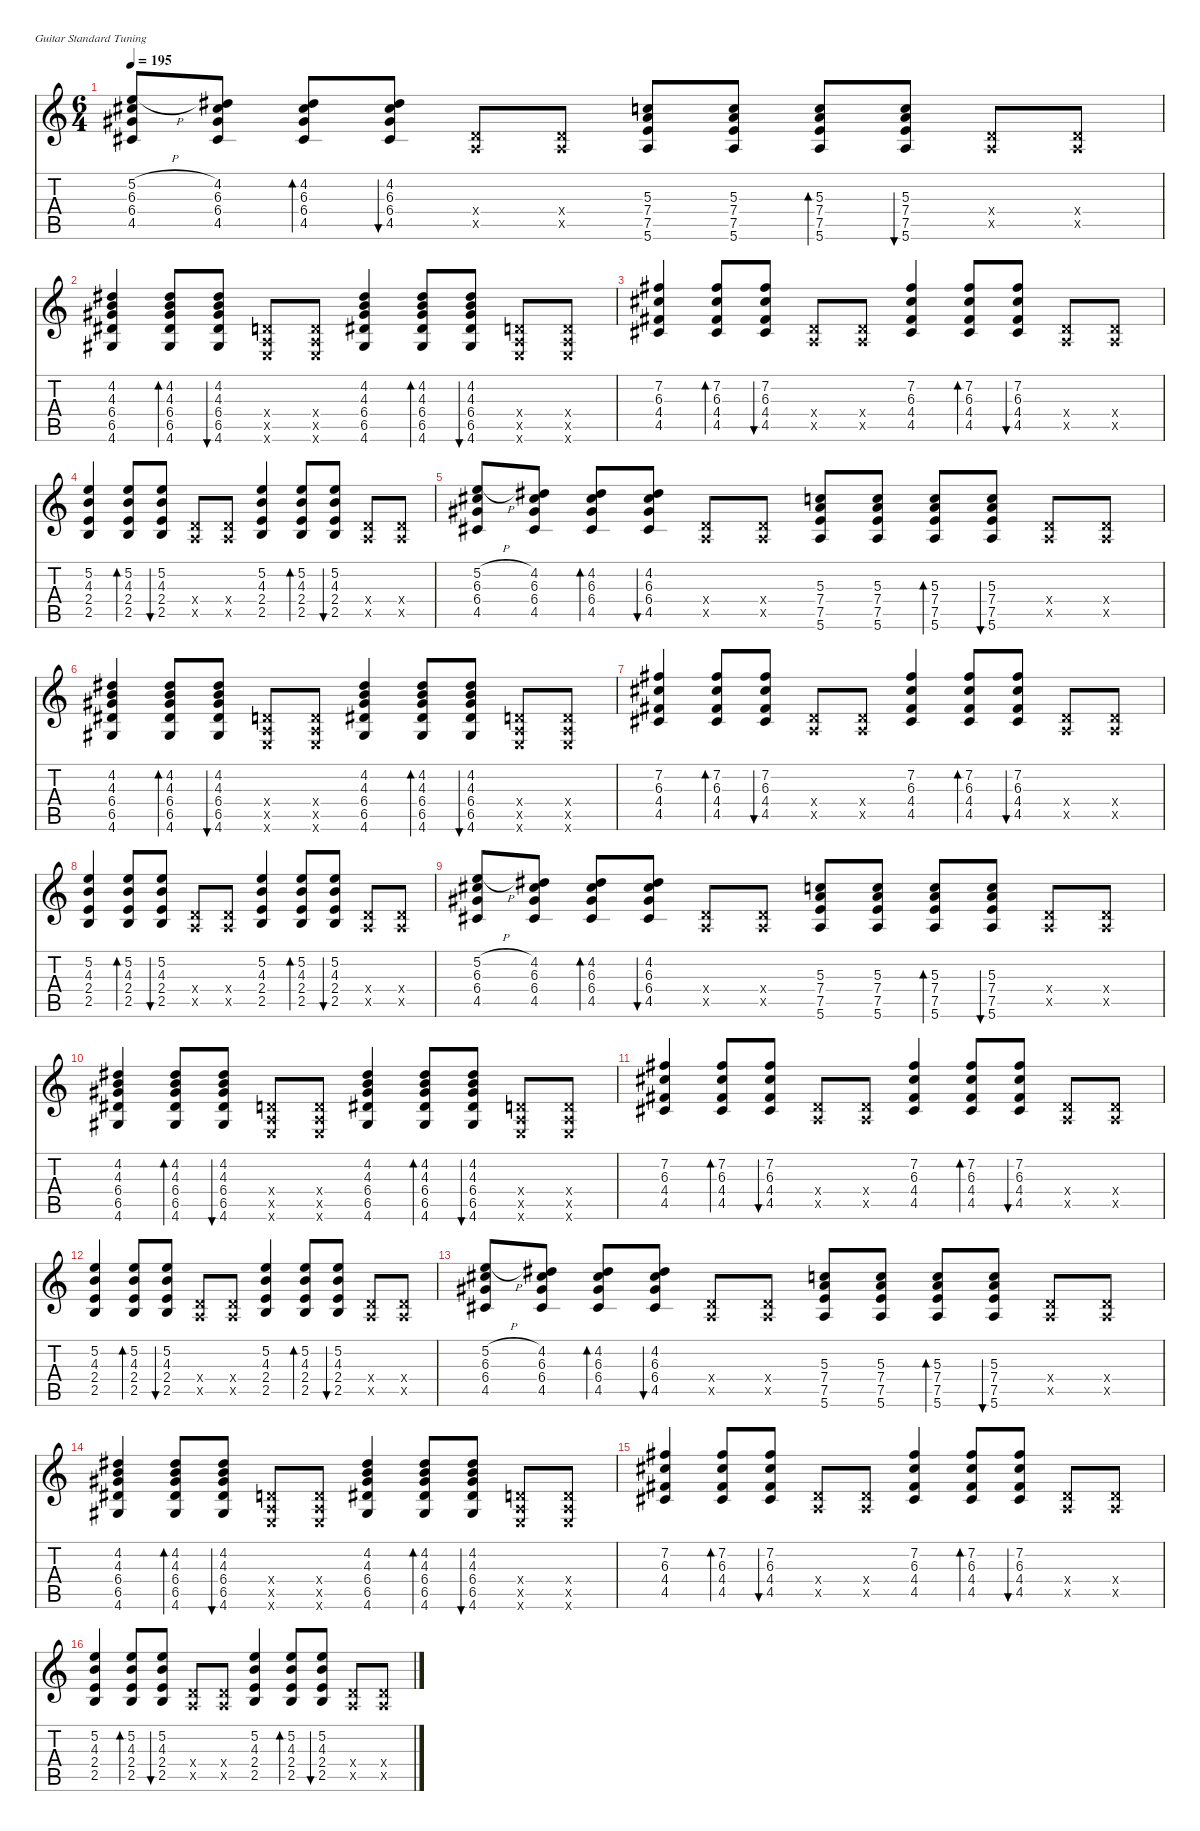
\defaultSystemsLayout 4
\hideDynamics
\bracketExtendMode nobrackets
\singleTrackTrackNamePolicy hidden
\multiTrackTrackNamePolicy hidden
\firstSystemTrackNameMode fullname
\firstSystemTrackNameOrientation horizontal
\otherSystemsTrackNameOrientation horizontal
\track ("Guitar 2" "dist.guit.") {instrument distortionguitar}
\staff {score tabs}
\tuning (E4 B3 G3 D3 A2 E2)
\ts (6 4)
\tempo 195
\clef g2
\ks c
(5.2{h} 6.3{acc #} 6.4{acc #} 4.5{acc #}).8{dy f beam Up} (4.2{acc #} 6.3{acc #} 6.4{acc #} 4.5{acc #}).8{beam Up} (4.2{acc #} 6.3{acc #} 6.4{acc #} 4.5{acc #}).8{bd 60 beam Up} (4.2{acc #} 6.3{acc #} 6.4{acc #} 4.5{acc #}).8{bu 60 beam Up} (0.4{x} 0.5{x}).8{beam Up} (0.4{x} 0.5{x}).8{beam Up} (5.3 7.4 7.5 5.6).8{beam Up} (5.3 7.4 7.5 5.6).8{beam Up} (5.3 7.4 7.5 5.6).8{bd 60 beam Up} (5.3 7.4 7.5 5.6).8{bu 60 beam Up} (0.4{x} 0.5{x}).8{beam Up} (0.4{x} 0.5{x}).8{beam Up} |
(4.2{acc #} 4.3 6.4{acc #} 6.5{acc #} 4.6{acc #}).4{beam Up} (4.2{acc #} 4.3 6.4{acc #} 6.5{acc #} 4.6{acc #}).8{bd 60 beam Up} (4.2{acc #} 4.3 6.4{acc #} 6.5{acc #} 4.6{acc #}).8{bu 60 beam Up} (0.4{x} 0.5{x} 0.6{x}).8{beam Up} (0.4{x} 0.5{x} 0.6{x}).8{beam Up} (4.2{acc #} 4.3 6.4{acc #} 6.5{acc #} 4.6{acc #}).4{beam Up} (4.2{acc #} 4.3 6.4{acc #} 6.5{acc #} 4.6{acc #}).8{bd 60 beam Up} (4.2{acc #} 4.3 6.4{acc #} 6.5{acc #} 4.6{acc #}).8{bu 60 beam Up} (0.4{x} 0.5{x} 0.6{x}).8{beam Up} (0.4{x} 0.5{x} 0.6{x}).8{beam Up} |
(7.2{acc #} 6.3{acc #} 4.4{acc #} 4.5{acc #}).4{beam Up} (7.2{acc #} 6.3{acc #} 4.4{acc #} 4.5{acc #}).8{bd 60 beam Up} (7.2{acc #} 6.3{acc #} 4.4{acc #} 4.5{acc #}).8{bu 60 beam Up} (0.4{x} 0.5{x}).8{beam Up} (0.4{x} 0.5{x}).8{beam Up} (7.2{acc #} 6.3{acc #} 4.4{acc #} 4.5{acc #}).4{beam Up} (7.2{acc #} 6.3{acc #} 4.4{acc #} 4.5{acc #}).8{bd 60 beam Up} (7.2{acc #} 6.3{acc #} 4.4{acc #} 4.5{acc #}).8{bu 60 beam Up} (0.4{x} 0.5{x}).8{beam Up} (0.4{x} 0.5{x}).8{beam Up} |
(5.2 4.3 2.4 2.5).4{beam Up} (5.2 4.3 2.4 2.5).8{bd 60 beam Up} (5.2 4.3 2.4 2.5).8{bu 60 beam Up} (0.4{x} 0.5{x}).8{beam Up} (0.4{x} 0.5{x}).8{beam Up} (5.2 4.3 2.4 2.5).4{beam Up} (5.2 4.3 2.4 2.5).8{bd 60 beam Up} (5.2 4.3 2.4 2.5).8{bu 60 beam Up} (0.4{x} 0.5{x}).8{beam Up} (0.4{x} 0.5{x}).8{beam Up} |
(5.2{h} 6.3{acc #} 6.4{acc #} 4.5{acc #}).8{beam Up} (4.2{acc #} 6.3{acc #} 6.4{acc #} 4.5{acc #}).8{beam Up} (4.2{acc #} 6.3{acc #} 6.4{acc #} 4.5{acc #}).8{bd 60 beam Up} (4.2{acc #} 6.3{acc #} 6.4{acc #} 4.5{acc #}).8{bu 60 beam Up} (0.4{x} 0.5{x}).8{beam Up} (0.4{x} 0.5{x}).8{beam Up} (5.3 7.4 7.5 5.6).8{beam Up} (5.3 7.4 7.5 5.6).8{beam Up} (5.3 7.4 7.5 5.6).8{bd 60 beam Up} (5.3 7.4 7.5 5.6).8{bu 60 beam Up} (0.4{x} 0.5{x}).8{beam Up} (0.4{x} 0.5{x}).8{beam Up} |
(4.2{acc #} 4.3 6.4{acc #} 6.5{acc #} 4.6{acc #}).4{beam Up} (4.2{acc #} 4.3 6.4{acc #} 6.5{acc #} 4.6{acc #}).8{bd 60 beam Up} (4.2{acc #} 4.3 6.4{acc #} 6.5{acc #} 4.6{acc #}).8{bu 60 beam Up} (0.4{x} 0.5{x} 0.6{x}).8{beam Up} (0.4{x} 0.5{x} 0.6{x}).8{beam Up} (4.2{acc #} 4.3 6.4{acc #} 6.5{acc #} 4.6{acc #}).4{beam Up} (4.2{acc #} 4.3 6.4{acc #} 6.5{acc #} 4.6{acc #}).8{bd 60 beam Up} (4.2{acc #} 4.3 6.4{acc #} 6.5{acc #} 4.6{acc #}).8{bu 60 beam Up} (0.4{x} 0.5{x} 0.6{x}).8{beam Up} (0.4{x} 0.5{x} 0.6{x}).8{beam Up} |
(7.2{acc #} 6.3{acc #} 4.4{acc #} 4.5{acc #}).4{beam Up} (7.2{acc #} 6.3{acc #} 4.4{acc #} 4.5{acc #}).8{bd 60 beam Up} (7.2{acc #} 6.3{acc #} 4.4{acc #} 4.5{acc #}).8{bu 60 beam Up} (0.4{x} 0.5{x}).8{beam Up} (0.4{x} 0.5{x}).8{beam Up} (7.2{acc #} 6.3{acc #} 4.4{acc #} 4.5{acc #}).4{beam Up} (7.2{acc #} 6.3{acc #} 4.4{acc #} 4.5{acc #}).8{bd 60 beam Up} (7.2{acc #} 6.3{acc #} 4.4{acc #} 4.5{acc #}).8{bu 60 beam Up} (0.4{x} 0.5{x}).8{beam Up} (0.4{x} 0.5{x}).8{beam Up} |
(5.2 4.3 2.4 2.5).4{beam Up} (5.2 4.3 2.4 2.5).8{bd 60 beam Up} (5.2 4.3 2.4 2.5).8{bu 60 beam Up} (0.4{x} 0.5{x}).8{beam Up} (0.4{x} 0.5{x}).8{beam Up} (5.2 4.3 2.4 2.5).4{beam Up} (5.2 4.3 2.4 2.5).8{bd 60 beam Up} (5.2 4.3 2.4 2.5).8{bu 60 beam Up} (0.4{x} 0.5{x}).8{beam Up} (0.4{x} 0.5{x}).8{beam Up} |
(5.2{h} 6.3{acc #} 6.4{acc #} 4.5{acc #}).8{beam Up} (4.2{acc #} 6.3{acc #} 6.4{acc #} 4.5{acc #}).8{beam Up} (4.2{acc #} 6.3{acc #} 6.4{acc #} 4.5{acc #}).8{bd 60 beam Up} (4.2{acc #} 6.3{acc #} 6.4{acc #} 4.5{acc #}).8{bu 60 beam Up} (0.4{x} 0.5{x}).8{beam Up} (0.4{x} 0.5{x}).8{beam Up} (5.3 7.4 7.5 5.6).8{beam Up} (5.3 7.4 7.5 5.6).8{beam Up} (5.3 7.4 7.5 5.6).8{bd 60 beam Up} (5.3 7.4 7.5 5.6).8{bu 60 beam Up} (0.4{x} 0.5{x}).8{beam Up} (0.4{x} 0.5{x}).8{beam Up} |
(4.2{acc #} 4.3 6.4{acc #} 6.5{acc #} 4.6{acc #}).4{beam Up} (4.2{acc #} 4.3 6.4{acc #} 6.5{acc #} 4.6{acc #}).8{bd 60 beam Up} (4.2{acc #} 4.3 6.4{acc #} 6.5{acc #} 4.6{acc #}).8{bu 60 beam Up} (0.4{x} 0.5{x} 0.6{x}).8{beam Up} (0.4{x} 0.5{x} 0.6{x}).8{beam Up} (4.2{acc #} 4.3 6.4{acc #} 6.5{acc #} 4.6{acc #}).4{beam Up} (4.2{acc #} 4.3 6.4{acc #} 6.5{acc #} 4.6{acc #}).8{bd 60 beam Up} (4.2{acc #} 4.3 6.4{acc #} 6.5{acc #} 4.6{acc #}).8{bu 60 beam Up} (0.4{x} 0.5{x} 0.6{x}).8{beam Up} (0.4{x} 0.5{x} 0.6{x}).8{beam Up} |
(7.2{acc #} 6.3{acc #} 4.4{acc #} 4.5{acc #}).4{beam Up} (7.2{acc #} 6.3{acc #} 4.4{acc #} 4.5{acc #}).8{bd 60 beam Up} (7.2{acc #} 6.3{acc #} 4.4{acc #} 4.5{acc #}).8{bu 60 beam Up} (0.4{x} 0.5{x}).8{beam Up} (0.4{x} 0.5{x}).8{beam Up} (7.2{acc #} 6.3{acc #} 4.4{acc #} 4.5{acc #}).4{beam Up} (7.2{acc #} 6.3{acc #} 4.4{acc #} 4.5{acc #}).8{bd 60 beam Up} (7.2{acc #} 6.3{acc #} 4.4{acc #} 4.5{acc #}).8{bu 60 beam Up} (0.4{x} 0.5{x}).8{beam Up} (0.4{x} 0.5{x}).8{beam Up} |
(5.2 4.3 2.4 2.5).4{beam Up} (5.2 4.3 2.4 2.5).8{bd 60 beam Up} (5.2 4.3 2.4 2.5).8{bu 60 beam Up} (0.4{x} 0.5{x}).8{beam Up} (0.4{x} 0.5{x}).8{beam Up} (5.2 4.3 2.4 2.5).4{beam Up} (5.2 4.3 2.4 2.5).8{bd 60 beam Up} (5.2 4.3 2.4 2.5).8{bu 60 beam Up} (0.4{x} 0.5{x}).8{beam Up} (0.4{x} 0.5{x}).8{beam Up} |
(5.2{h} 6.3{acc #} 6.4{acc #} 4.5{acc #}).8{beam Up} (4.2{acc #} 6.3{acc #} 6.4{acc #} 4.5{acc #}).8{beam Up} (4.2{acc #} 6.3{acc #} 6.4{acc #} 4.5{acc #}).8{bd 60 beam Up} (4.2{acc #} 6.3{acc #} 6.4{acc #} 4.5{acc #}).8{bu 60 beam Up} (0.4{x} 0.5{x}).8{beam Up} (0.4{x} 0.5{x}).8{beam Up} (5.3 7.4 7.5 5.6).8{beam Up} (5.3 7.4 7.5 5.6).8{beam Up} (5.3 7.4 7.5 5.6).8{bd 60 beam Up} (5.3 7.4 7.5 5.6).8{bu 60 beam Up} (0.4{x} 0.5{x}).8{beam Up} (0.4{x} 0.5{x}).8{beam Up} |
(4.2{acc #} 4.3 6.4{acc #} 6.5{acc #} 4.6{acc #}).4{beam Up} (4.2{acc #} 4.3 6.4{acc #} 6.5{acc #} 4.6{acc #}).8{bd 60 beam Up} (4.2{acc #} 4.3 6.4{acc #} 6.5{acc #} 4.6{acc #}).8{bu 60 beam Up} (0.4{x} 0.5{x} 0.6{x}).8{beam Up} (0.4{x} 0.5{x} 0.6{x}).8{beam Up} (4.2{acc #} 4.3 6.4{acc #} 6.5{acc #} 4.6{acc #}).4{beam Up} (4.2{acc #} 4.3 6.4{acc #} 6.5{acc #} 4.6{acc #}).8{bd 60 beam Up} (4.2{acc #} 4.3 6.4{acc #} 6.5{acc #} 4.6{acc #}).8{bu 60 beam Up} (0.4{x} 0.5{x} 0.6{x}).8{beam Up} (0.4{x} 0.5{x} 0.6{x}).8{beam Up} |
(7.2{acc #} 6.3{acc #} 4.4{acc #} 4.5{acc #}).4{beam Up} (7.2{acc #} 6.3{acc #} 4.4{acc #} 4.5{acc #}).8{bd 60 beam Up} (7.2{acc #} 6.3{acc #} 4.4{acc #} 4.5{acc #}).8{bu 60 beam Up} (0.4{x} 0.5{x}).8{beam Up} (0.4{x} 0.5{x}).8{beam Up} (7.2{acc #} 6.3{acc #} 4.4{acc #} 4.5{acc #}).4{beam Up} (7.2{acc #} 6.3{acc #} 4.4{acc #} 4.5{acc #}).8{bd 60 beam Up} (7.2{acc #} 6.3{acc #} 4.4{acc #} 4.5{acc #}).8{bu 60 beam Up} (0.4{x} 0.5{x}).8{beam Up} (0.4{x} 0.5{x}).8{beam Up} |
(5.2 4.3 2.4 2.5).4{beam Up} (5.2 4.3 2.4 2.5).8{bd 60 beam Up} (5.2 4.3 2.4 2.5).8{bu 60 beam Up} (0.4{x} 0.5{x}).8{beam Up} (0.4{x} 0.5{x}).8{beam Up} (5.2 4.3 2.4 2.5).4{beam Up} (5.2 4.3 2.4 2.5).8{bd 60 beam Up} (5.2 4.3 2.4 2.5).8{bu 60 beam Up} (0.4{x} 0.5{x}).8{beam Up} (0.4{x} 0.5{x}).8{beam Up}
